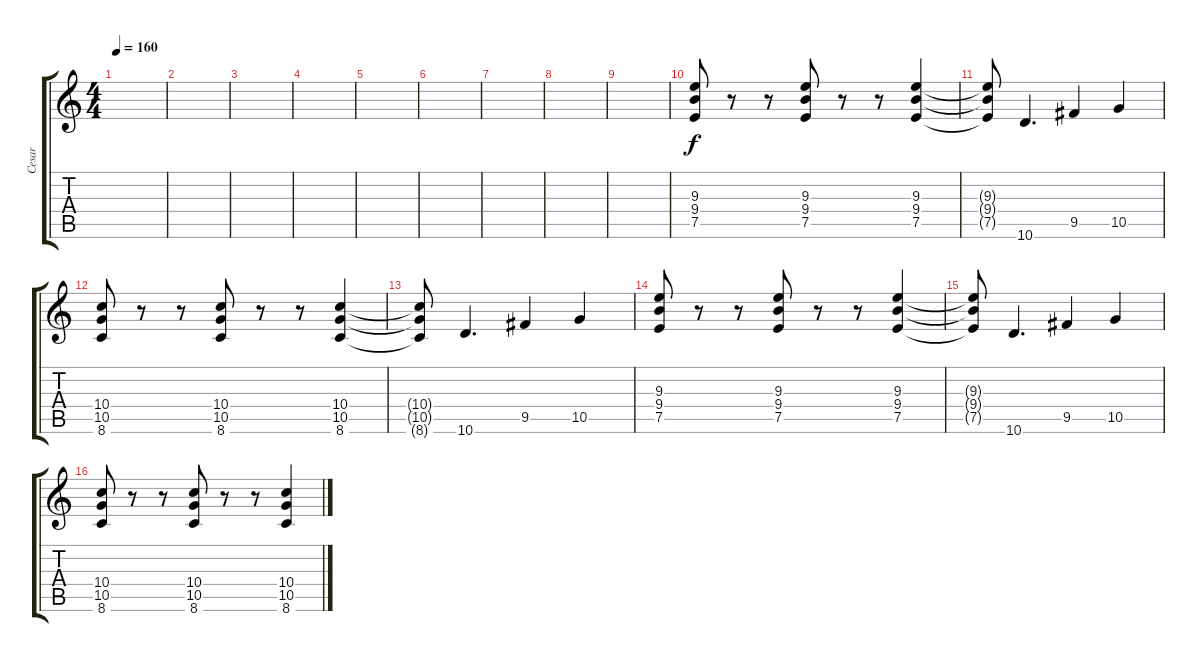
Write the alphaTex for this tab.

\track ("Cesar" "Cesar") {instrument distortionguitar}
\staff {score tabs}
\tuning (E4 B3 G3 D3 A2 E2) {hide}
\ts (4 4)
\tempo 160
\clef g2
\ks c
|
|
|
|
|
|
|
|
|
(9.3 9.4 7.5).8 r.8 r.8 (9.3 9.4 7.5).8 r.8 r.8 (9.3 9.4 7.5).4 |
(9.3{t} 9.4{t} 7.5{t}).8 10.6.4{d} 9.5.4 10.5.4 |
(10.4 10.5 8.6).8 r.8 r.8 (10.4 10.5 8.6).8 r.8 r.8 (10.4 10.5 8.6).4 |
(10.4{t} 10.5{t} 8.6{t}).8 10.6.4{d} 9.5.4 10.5.4 |
(9.3 9.4 7.5).8 r.8 r.8 (9.3 9.4 7.5).8 r.8 r.8 (9.3 9.4 7.5).4 |
(9.3{t} 9.4{t} 7.5{t}).8 10.6.4{d} 9.5.4 10.5.4 |
(10.4 10.5 8.6).8 r.8 r.8 (10.4 10.5 8.6).8 r.8 r.8 (10.4 10.5 8.6).4
